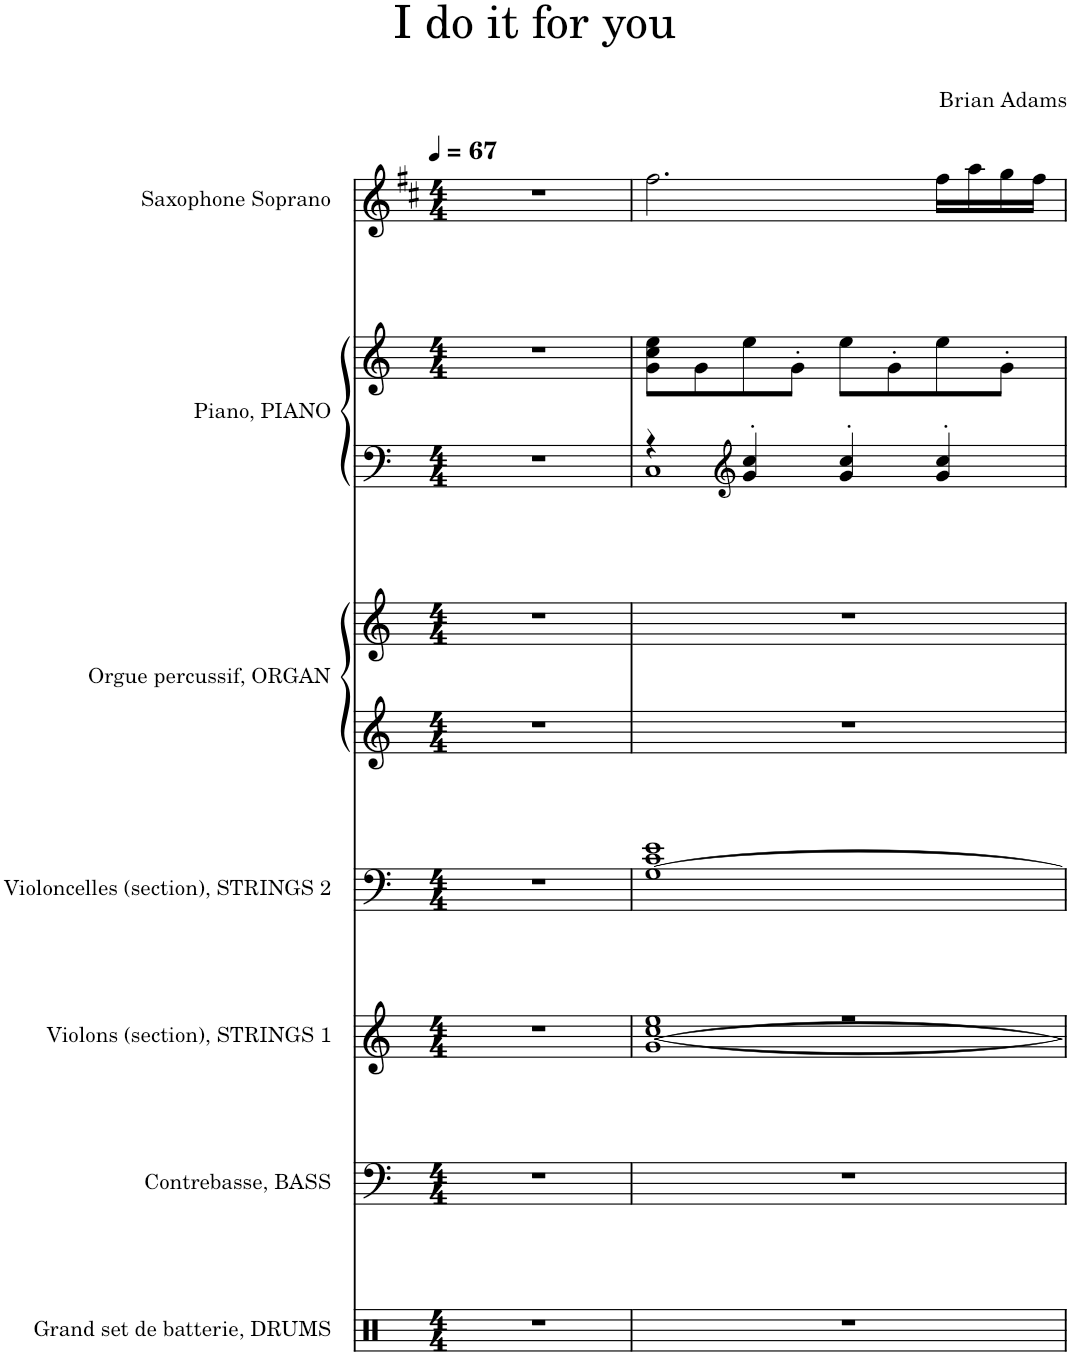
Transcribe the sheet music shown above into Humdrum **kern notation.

**kern	**kern	**kern	**kern	**kern	**kern	**kern	**kern	**kern
*part7	*part6	*part5	*part4	*part3	*part3	*part2	*part2	*part1
*staff9	*staff8	*staff7	*staff6	*staff5	*staff4	*staff3	*staff2	*staff1
*I"Grand set de batterie, DRUMS	*I"Contrebasse, BASS	*I"Violons (section), STRINGS 1	*I"Violoncelles (section), STRINGS 2	*I"Orgue percussif, ORGAN	*	*I"Piano, PIANO	*	*I"Saxophone Soprano
*I'Set de Bat.	*I'Cb.	*I'Vlns.	*I'Vlcs	*I'Org. Perc.	*	*I'Pia.	*	*I'Sax. S.
*clefX	*clefF4	*clefG2	*clefF4	*clefG2	*clefG2	*clefF4	*clefG2	*clefG2
*	*Trd7c12	*	*	*	*	*	*	*Trd1c2
*k[]	*k[]	*k[]	*k[]	*k[]	*k[]	*k[]	*k[]	*k[f#c#]
*M4/4	*M4/4	*M4/4	*M4/4	*M4/4	*M4/4	*M4/4	*M4/4	*M4/4
*MM67	*MM67	*MM67	*MM67	*MM67	*MM67	*MM67	*MM67	*MM67
=1	=1	=1	=1	=1	=1	=1	=1	=1
1r	1r	1r	1r	1r	1r	1r	1r	1r
=2	=2	=2	=2	=2	=2	=2	=2	=2
*	*	*^	*^	*	*	*^	*	*
*	*	*	*^	*	*	*	*	*	*	*	*
1r	1r	1r	[1cc 1ee	[1g	1c 1e	[1G	1r	1r	4r	1C	8g\ 8cc\ 8ee\L	2.ff#\
.	.	.	.	.	.	.	.	.	.	.	8g\	.
*	*	*	*	*	*	*	*	*	*clefG2	*	*	*
.	.	.	.	.	.	.	.	.	4g/' 4cc/'	.	8ee\	.
.	.	.	.	.	.	.	.	.	.	.	8g'\J	.
.	.	.	.	.	.	.	.	.	4g/' 4cc/'	.	8ee\L	.
.	.	.	.	.	.	.	.	.	.	.	8g'\	.
.	.	.	.	.	.	.	.	.	4g/' 4cc/'	.	8ee\	16ff#\LL
.	.	.	.	.	.	.	.	.	.	.	.	16aa\
.	.	.	.	.	.	.	.	.	.	.	8g'\J	16gg\
.	.	.	.	.	.	.	.	.	.	.	.	16ff#\JJ
*	*	*v	*v	*v	*	*	*	*	*v	*v	*	*
*	*	*	*v	*v	*	*	*	*	*
=	=	=	=	=	=	=	=	=
*-	*-	*-	*-	*-	*-	*-	*-	*-
